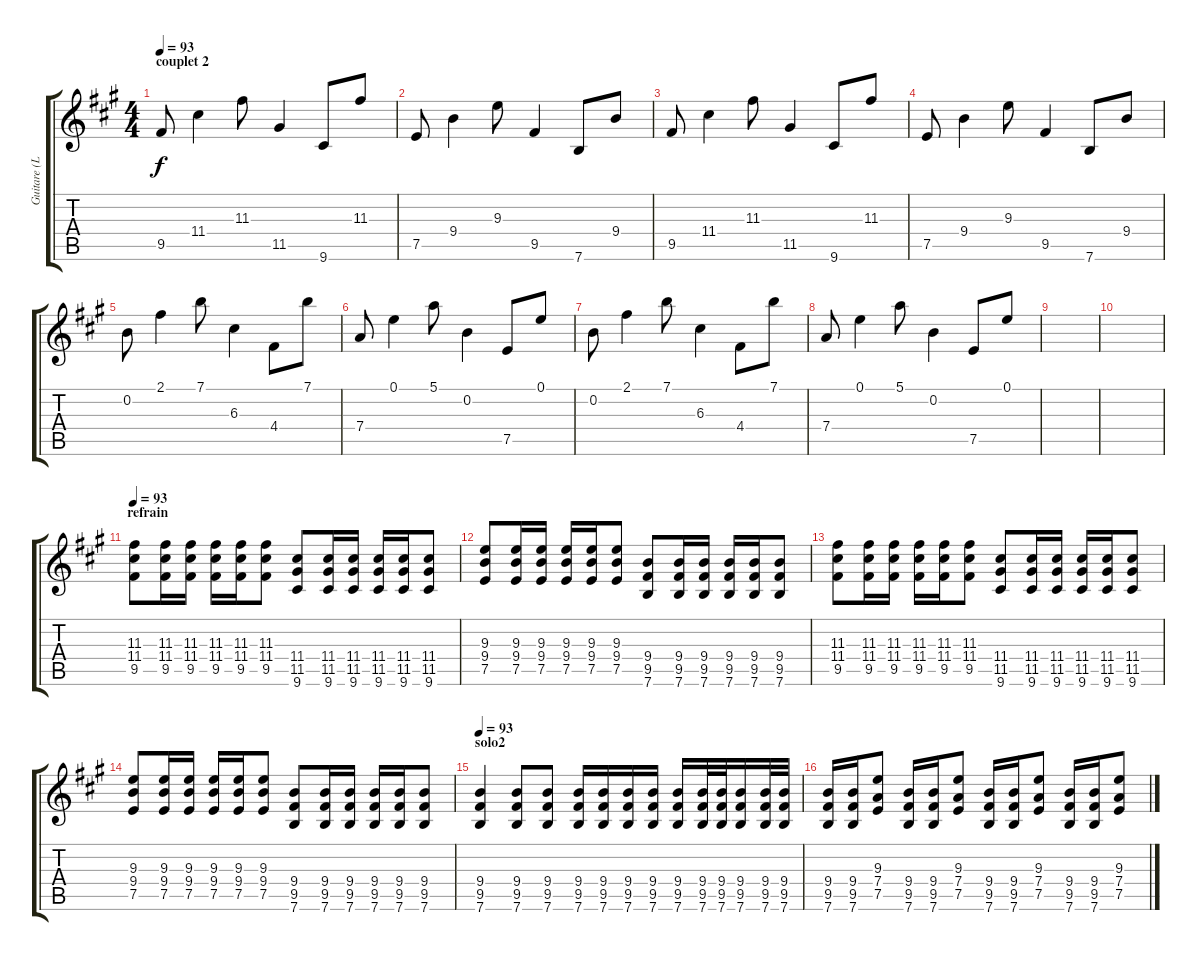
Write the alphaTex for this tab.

\track ("Guitare (LuK)" "Guitare (L") {instrument overdrivenguitar}
\staff {score tabs}
\tuning (E4 B3 G3 D3 A2 E2) {hide}
\ts (4 4)
\section ("" "couplet 2")
\tempo 93
\clef g2
\ks a
9.5.8{dy f} 11.4.4 11.3.8 11.5.4 9.6.8 11.3.8 |
7.5.8 9.4.4 9.3.8 9.5.4 7.6.8 9.4.8 |
9.5.8 11.4.4 11.3.8 11.5.4 9.6.8 11.3.8 |
7.5.8 9.4.4 9.3.8 9.5.4 7.6.8 9.4.8 |
0.2.8 2.1.4 7.1.8 6.3.4 4.4.8 7.1.8 |
7.4.8 0.1.4 5.1.8 0.2.4 7.5.8 0.1.8 |
0.2.8 2.1.4 7.1.8 6.3.4 4.4.8 7.1.8 |
7.4.8 0.1.4 5.1.8 0.2.4 7.5.8 0.1.8 |
|
|
\section ("" "refrain")
\tempo 93
(11.3 11.4 9.5).8 (11.3 11.4 9.5).16 (11.3 11.4 9.5).16 (11.3 11.4 9.5).16 (11.3 11.4 9.5).16 (11.3 11.4 9.5).8 (11.4 11.5 9.6).8 (11.4 11.5 9.6).16 (11.4 11.5 9.6).16 (11.4 11.5 9.6).16 (11.4 11.5 9.6).16 (11.4 11.5 9.6).8 |
(9.3 9.4 7.5).8 (9.3 9.4 7.5).16 (9.3 9.4 7.5).16 (9.3 9.4 7.5).16 (9.3 9.4 7.5).16 (9.3 9.4 7.5).8 (9.4 9.5 7.6).8 (9.4 9.5 7.6).16 (9.4 9.5 7.6).16 (9.4 9.5 7.6).16 (9.4 9.5 7.6).16 (9.4 9.5 7.6).8 |
(11.3 11.4 9.5).8 (11.3 11.4 9.5).16 (11.3 11.4 9.5).16 (11.3 11.4 9.5).16 (11.3 11.4 9.5).16 (11.3 11.4 9.5).8 (11.4 11.5 9.6).8 (11.4 11.5 9.6).16 (11.4 11.5 9.6).16 (11.4 11.5 9.6).16 (11.4 11.5 9.6).16 (11.4 11.5 9.6).8 |
(9.3 9.4 7.5).8 (9.3 9.4 7.5).16 (9.3 9.4 7.5).16 (9.3 9.4 7.5).16 (9.3 9.4 7.5).16 (9.3 9.4 7.5).8 (9.4 9.5 7.6).8 (9.4 9.5 7.6).16 (9.4 9.5 7.6).16 (9.4 9.5 7.6).16 (9.4 9.5 7.6).16 (9.4 9.5 7.6).8 |
\section ("" "solo2")
\tempo 93
(9.4 9.5 7.6).4{volume 13 instrument distortionguitar} (9.4 9.5 7.6).8 (9.4 9.5 7.6).8 (9.4 9.5 7.6).16 (9.4 9.5 7.6).16 (9.4 9.5 7.6).16 (9.4 9.5 7.6).16 (9.4 9.5 7.6).16 (9.4 9.5 7.6).32 (9.4 9.5 7.6).32 (9.4 9.5 7.6).16 (9.4 9.5 7.6).32 (9.4 9.5 7.6).32 |
(9.4 9.5 7.6).16 (9.4 9.5 7.6).16 (9.3 7.4 7.5).8 (9.4 9.5 7.6).16 (9.4 9.5 7.6).16 (9.3 7.4 7.5).8 (9.4 9.5 7.6).16 (9.4 9.5 7.6).16 (9.3 7.4 7.5).8 (9.4 9.5 7.6).16 (9.4 9.5 7.6).16 (9.3 7.4 7.5).8
